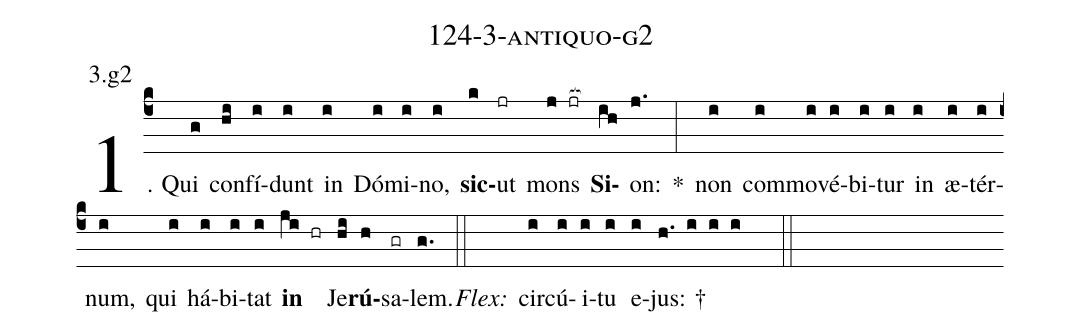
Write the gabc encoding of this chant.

name: 124-3-antiquo-g2;
annotation: 3.g2;
%%
(c4)1. Qui(g) con(hi)fí(i)dunt(i) in(i) Dó(i)mi(i)no,(i) <b>sic</b>(k)ut(jr) mons(j jr[ocb:1{]) <b>Si</b>(ih[ocb:0}])on:(j.) *(:) non(i) com(i)mo(i)vé(i)bi(i)tur(i) in(i) æ(i)tér(i)num,(i) qui(i) há(i)bi(i)tat(i) <b>in</b>(ji hr) Je(hi)<b>rú</b>(h)sa(gr)lem.(g.) (::)
<i>Flex:</i>()  cir(i)cú(i)i(i)tu(i) e(i)jus: †(h. i i i  ::)
